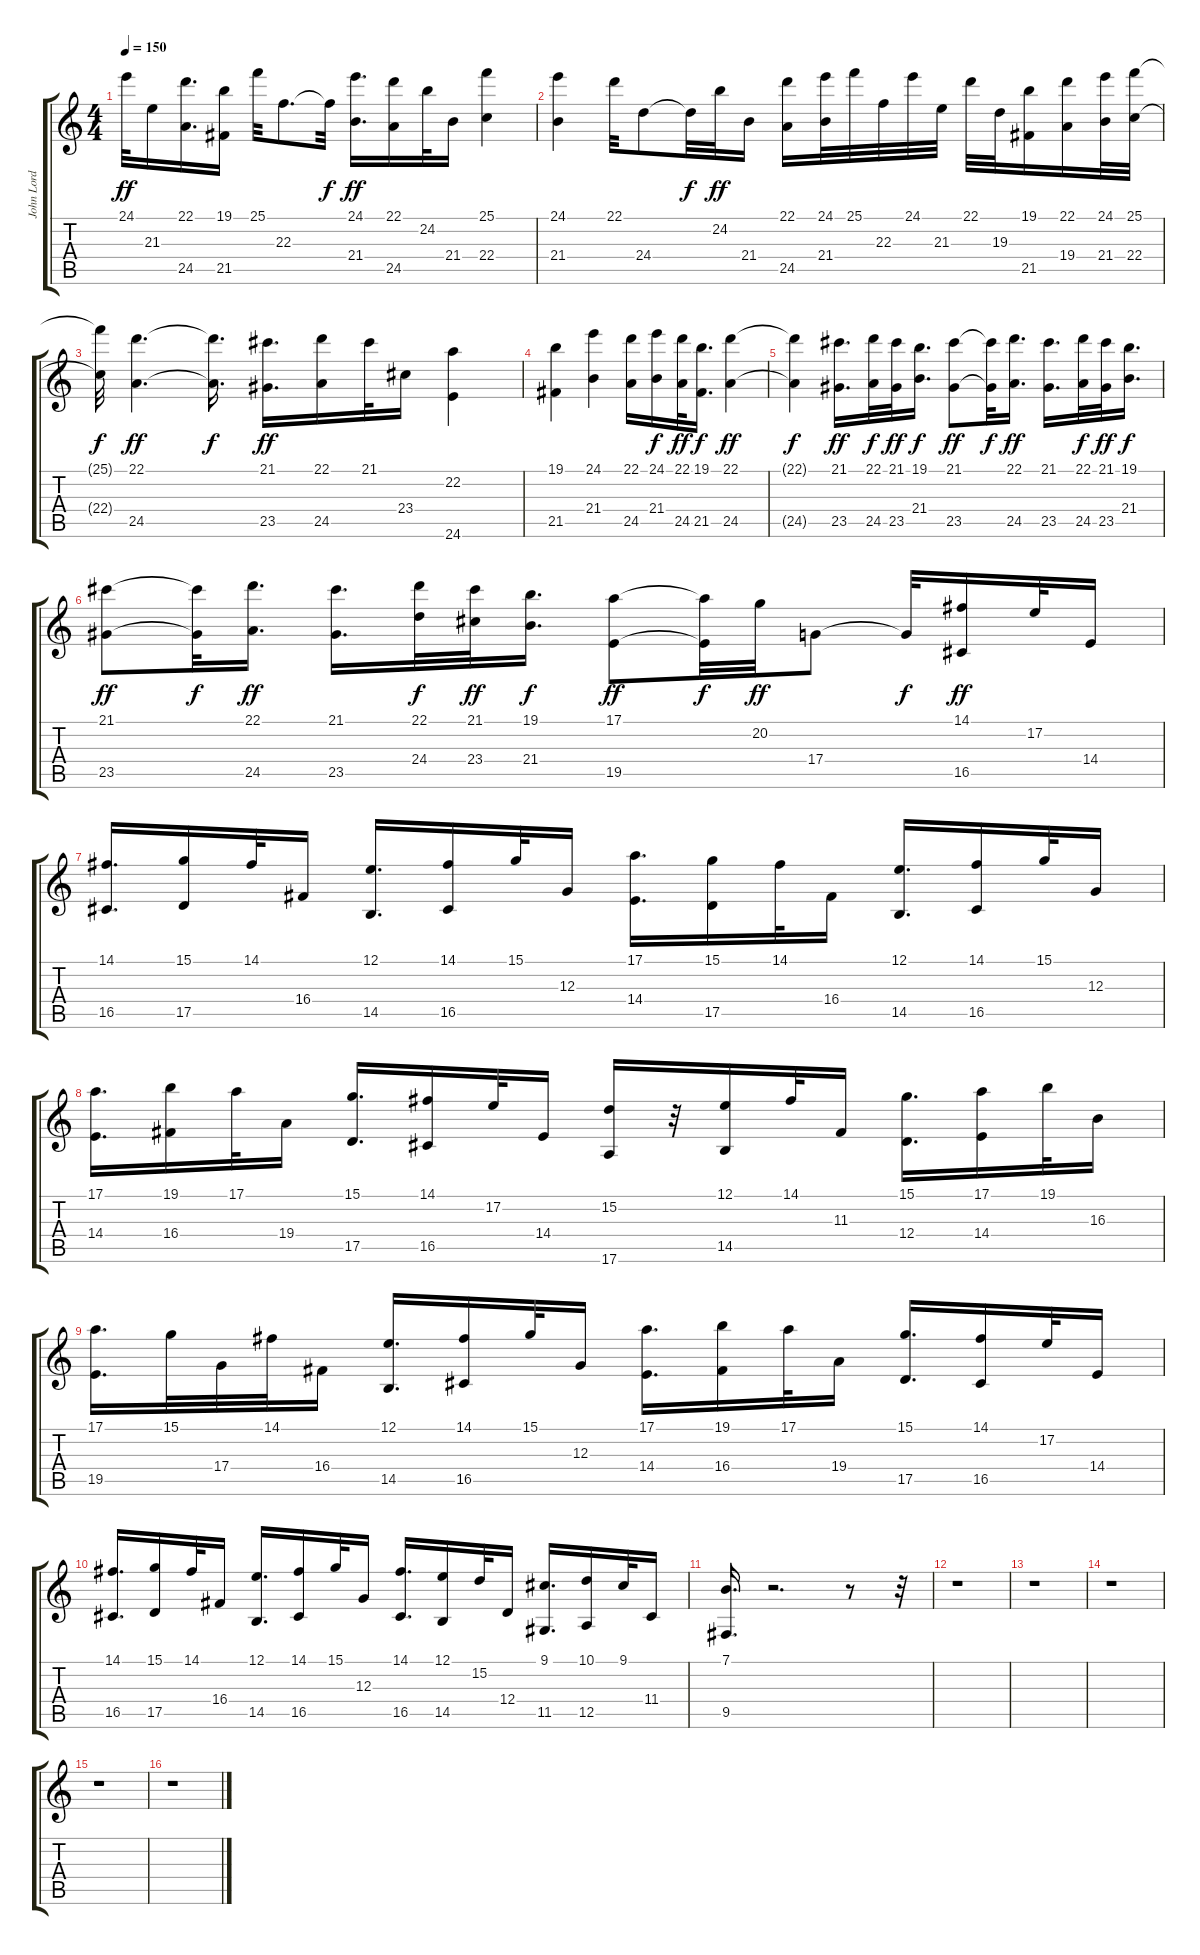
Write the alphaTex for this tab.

\track ("John Lord" "John Lord") {instrument rockorgan}
\staff {score tabs}
\tuning (E4 B3 G3 D3 A2 E2) {hide}
\ts (4 4)
\tempo 150
\clef g2
\ks c
24.1.32{dy ff} 21.3.16 (22.1 24.5).16{d} (19.1 21.5).16 25.1.32 22.3.8{d} 22.3{t}.32{dy f} (24.1 21.4).16{d dy ff} (22.1 24.5).16 24.2.32 21.4.16 (25.1 22.4).4 |
(24.1 21.4).4 22.1.32 24.4.8 24.4{t}.32{dy f} 24.2.32{dy ff} 21.4.16 (22.1 24.5).16 (24.1 21.4).32 25.1.32 22.3.32 24.1.32 21.3.32 22.1.32 19.3.32 (19.1 21.5).16 (22.1 19.4).16 (24.1 21.4).32 (25.1 22.4).32 |
(25.1{t} 22.4{t}).32{dy f} (22.1 24.5).4{d dy ff} (22.1{t} 24.5{t}).16{d dy f} (21.1 23.5).16{d dy ff} (22.1 24.5).16 21.1.32 23.4.16 (22.2 24.6).4 |
(19.1 21.5).4 (24.1 21.4).4 (22.1 24.5).16 (24.1 21.4).16{dy f} (22.1 24.5).32{dy ff} (19.1 21.5).16{d dy f} (22.1 24.5).4{dy ff} |
(22.1{t} 24.5{t}).4{dy f} (21.1 23.5).16{d dy ff} (22.1 24.5).32{dy f} (21.1 23.5).32{dy ff} (19.1 21.4).16{d dy f} (21.1 23.5).8{dy ff} (21.1{t} 23.5{t}).32{dy f} (22.1 24.5).16{d dy ff} (21.1 23.5).16{d} (22.1 24.5).32{dy f} (21.1 23.5).32{dy ff} (19.1 21.4).16{d dy f} |
(21.1 23.5).8{dy ff} (21.1{t} 23.5{t}).32{dy f} (22.1 24.5).16{d dy ff} (21.1 23.5).16{d} (22.1 24.4).32{dy f} (21.1 23.4).32{dy ff} (19.1 21.4).16{d dy f} (17.1 19.5).8{dy ff} (17.1{t} 19.5{t}).32{dy f} 20.2.32{dy ff} 17.4.8 17.4{t}.32{dy f} (14.1 16.5).16{dy ff} 17.2.32 14.4.16 |
(14.1 16.5).16{d} (15.1 17.5).16 14.1.32 16.4.16 (12.1 14.5).16{d} (14.1 16.5).16 15.1.32 12.3.16 (17.1 14.4).16{d} (15.1 17.5).16 14.1.32 16.4.16 (12.1 14.5).16{d} (14.1 16.5).16 15.1.32 12.3.16 |
(17.1 14.4).16{d} (19.1 16.4).16 17.1.32 19.4.16 (15.1 17.5).16{d} (14.1 16.5).16 17.2.32 14.4.16 (15.2 17.6).16 r.32 (12.1 14.5).16 14.1.32 11.3.16 (15.1 12.4).16{d} (17.1 14.4).16 19.1.32 16.3.16 |
(17.1 19.5).16{d} 15.1.32 17.4.32 14.1.32 16.4.16 (12.1 14.5).16{d} (14.1 16.5).16 15.1.32 12.3.16 (17.1 14.4).16{d} (19.1 16.4).16 17.1.32 19.4.16 (15.1 17.5).16{d} (14.1 16.5).16 17.2.32 14.4.16 |
(14.1 16.5).16{d} (15.1 17.5).16 14.1.32 16.4.16 (12.1 14.5).16{d} (14.1 16.5).16 15.1.32 12.3.16 (14.1 16.5).16{d} (12.1 14.5).16 15.2.32 12.4.16 (9.1 11.5).16{d} (10.1 12.5).16 9.1.32 11.4.16 |
(7.1 9.5).16{d} r.2{d} r.8 r.32{volume 10} |
r.1 |
r.1 |
r.1 |
r.1 |
r.1
